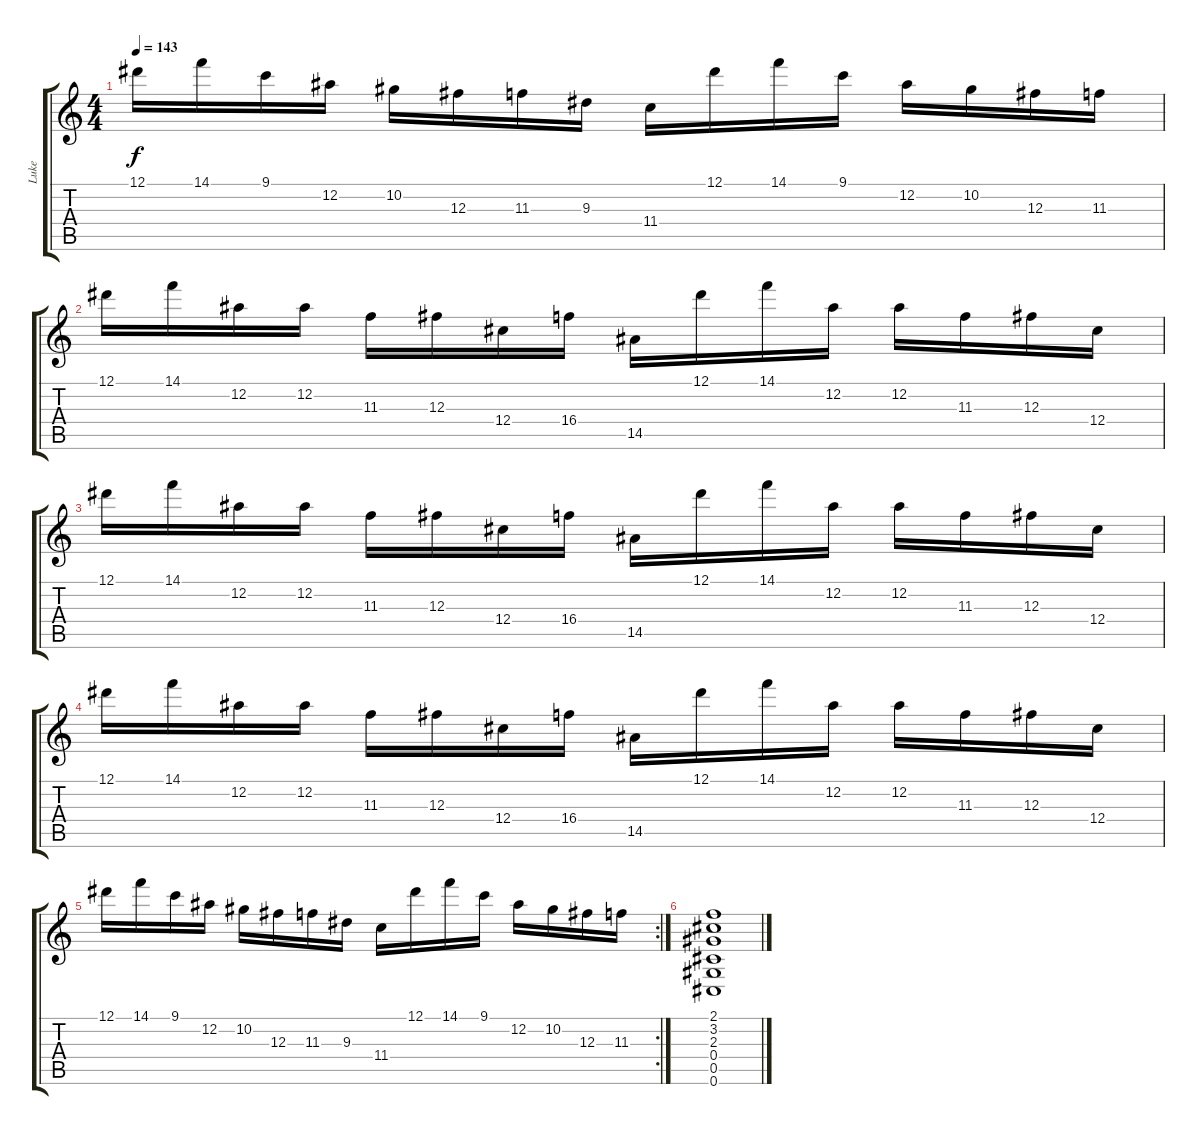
\track ("Luke" "Luke") {instrument distortionguitar}
\staff {score tabs}
\tuning (Eb4 Bb3 Gb3 Db3 Ab2 Db2) {hide}
\ts (4 4)
\tempo 143
\clef g2
\ks c
12.1.16{dy f} 14.1.16 9.1.16 12.2.16 10.2.16 12.3.16 11.3.16 9.3.16 11.4.16 12.1.16 14.1.16 9.1.16 12.2.16 10.2.16 12.3.16 11.3.16 |
12.1.16 14.1.16 12.2.16 12.2.16 11.3.16 12.3.16 12.4.16 16.4.16 14.5.16 12.1.16 14.1.16 12.2.16 12.2.16 11.3.16 12.3.16 12.4.16 |
12.1.16 14.1.16 12.2.16 12.2.16 11.3.16 12.3.16 12.4.16 16.4.16 14.5.16 12.1.16 14.1.16 12.2.16 12.2.16 11.3.16 12.3.16 12.4.16 |
12.1.16 14.1.16 12.2.16 12.2.16 11.3.16 12.3.16 12.4.16 16.4.16 14.5.16 12.1.16 14.1.16 12.2.16 12.2.16 11.3.16 12.3.16 12.4.16 |
\rc 2
12.1.16 14.1.16 9.1.16 12.2.16 10.2.16 12.3.16 11.3.16 9.3.16 11.4.16 12.1.16 14.1.16 9.1.16 12.2.16 10.2.16 12.3.16 11.3.16 |
(2.1 3.2 2.3 0.4 0.5 0.6).1{volume 0}
